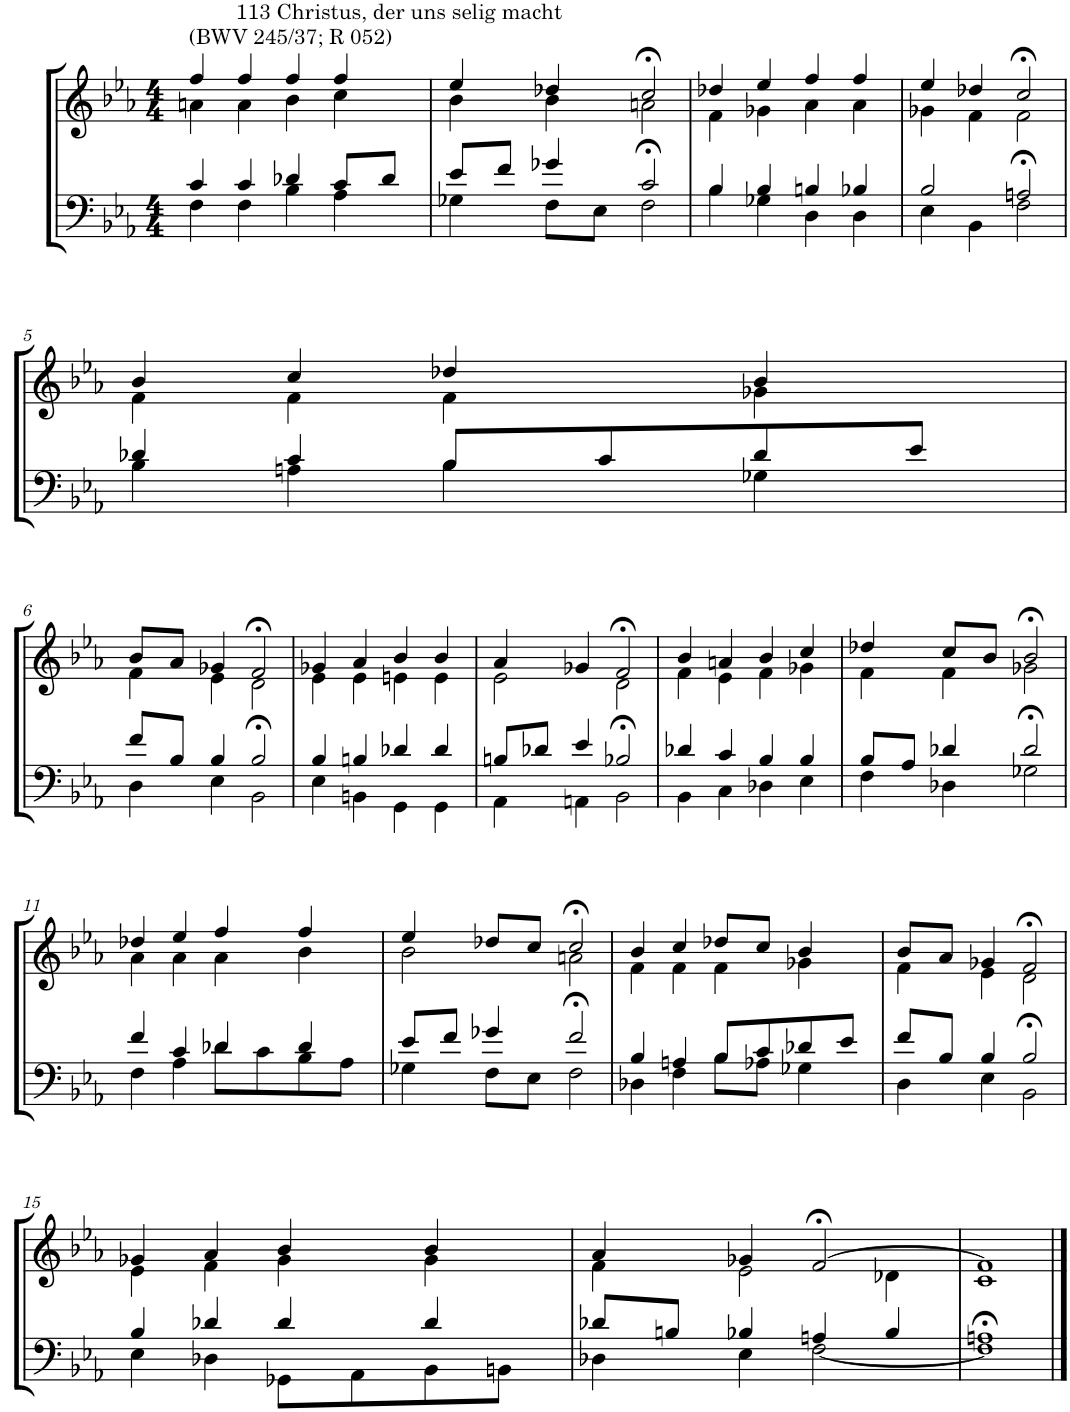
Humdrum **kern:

**kern	**kern
*part2	*part1
*staff2	*staff1
*I"Tenor/Baß	*I"Sopran/Alt
*clefF4	*clefG2
*k[b-e-a-]	*k[b-e-a-]
*M4/4	*M4/4
=1	=1
*^	*^
!	!	!LO:TX:a:t=(BWV 245/37; R 052)	!
4c/	4F\	4ff/	4an\
!	!	!LO:TX:a:t=113 Christus, der uns selig macht	!
4c/	4F\	4ff/	4a\
4d-X/	4B-\	4ff/	4b-\
8c/L	4A-\	4ff/	4cc\
8d-/J	.	.	.
=2	=2	=2	=2
8e-/L	4G-X\	4ee-/	4b-\
8f/J	.	.	.
4g-X/	8F\L	4dd-X/	4b-\
.	8E-\J	.	.
2c/	2F>\	2cc>/	2an\
=3	=3	=3	=3
4B-/	4B-\	4dd-X/	4f\
4B-/	4G-X\	4ee-/	4g-X\
4Bn/	4D\	4ff/	4a-\
4B-X/	4D\	4ff/	4a-\
=4	=4	=4	=4
2B-/	4E-\	4ee-/	4g-X\
.	4BB-\	4dd-X/	4f\
2An/	2F>\	2cc>/	2f\
!!LO:LB:g=z	!!
=5	=5	=5	=5
4d-X/	4B-\	4b-/	4f\
4c/	4An\	4cc/	4f\
8B-/L	4B-\	4dd-X/	4f\
8c/	.	.	.
8d-/	4G-X\	4b-/	4g-X\
8e-/J	.	.	.
!!LO:LB:g=z	!!
=6	=6	=6	=6
8f/L	4D\	8b-/L	4f\
8B-/J	.	8a-/J	.
4B-/	4E-\	4g-X/	4e-\
2B-/	2BB->\	2f>/	2d\
=7	=7	=7	=7
4B-/	4E-\	4g-X/	4e-\
4Bn/	4BBn\	4a-/	4e-\
4d-X/	4GG\	4b-/	4en\
4d-/	4GG\	4b-/	4e\
=8	=8	=8	=8
8Bn/L	4AA-\	4a-/	2e-\
8d-X/J	.	.	.
4e-/	4AAn\	4g-X/	.
2B-X/	2BB->\	2f>/	2d\
=9	=9	=9	=9
4d-X/	4BB-\	4b-/	4f\
4c/	4C\	4an/	4e-\
4B-/	4D-X\	4b-/	4f\
4B-/	4E-\	4cc/	4g-X\
=10	=10	=10	=10
8B-/L	4F\	4dd-X/	4f\
8A-/J	.	.	.
4d-X/	4D-X\	8cc/L	4f\
.	.	8b-/J	.
2d-/	2G-X>\	2b->/	2g-X\
!!LO:LB:g=z	!!
=11	=11	=11	=11
4f/	4F\	4dd-X/	4a-\
4c/	4A-\	4ee-/	4a-\
4d-X/	8d-\L	4ff/	4a-\
.	8c\	.	.
4d-/	8B-\	4ff/	4b-\
.	8A-\J	.	.
=12	=12	=12	=12
8e-/L	4G-X\	4ee-/	2b-\
8f/J	.	.	.
4g-X/	8F\L	8dd-X/L	.
.	8E-\J	8cc/J	.
2f/	2F>\	2cc>/	2an\
=13	=13	=13	=13
4B-/	4D-X\	4b-/	4f\
4An/	4F\	4cc/	4f\
8B-/L	8B-\L	8dd-X/L	4f\
8c/	8A-X\J	8cc/J	.
8d-X/	4G-X\	4b-/	4g-X\
8e-/J	.	.	.
=14	=14	=14	=14
8f/L	4D\	8b-/L	4f\
8B-/J	.	8a-/J	.
4B-/	4E-\	4g-X/	4e-\
2B-/	2BB->\	2f>/	2d\
!!LO:LB:g=z	!!
=15	=15	=15	=15
4B-/	4E-\	4g-X/	4e-\
4d-X/	4D-X\	4a-/	4f\
4d-/	8GG-X\L	4b-/	4g-\
.	8AA-\	.	.
4d-/	8BB-\	4b-/	4g-\
.	8BBn\J	.	.
=16	=16	=16	=16
8d-X/L	4D-X\	4a-/	4f\
8Bn/J	.	.	.
4B-X/	4E-\	4g-X/	2e-\
4An/	[2F\	[2f>/	.
4B-/	.	.	4d-X\
=17	=17	=17	=17
1An	1F>]	1f]	1c
*v	*v	*	*
*	*v	*v
==	==
*-	*-
